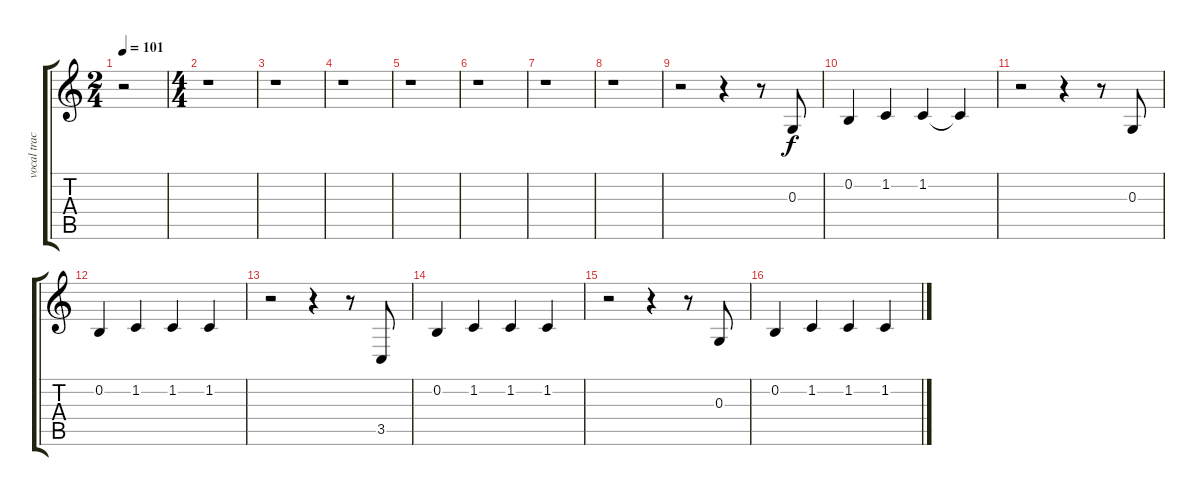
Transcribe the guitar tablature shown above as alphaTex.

\track ("vocal track" "vocal trac") {instrument synthvoice}
\staff {score tabs}
\tuning (E4 B3 G3 D3 A2 E2) {hide}
\ts (2 4)
\tempo 101
\clef g2
\ks c
r.2{dy f instrument synthvoice} |
\ts (4 4)
r.1 |
r.1 |
r.1 |
r.1 |
r.1 |
r.1 |
r.1 |
r.2 r.4 r.8 0.3.8 |
0.2.4 1.2.4 1.2.4 1.2{t}.4 |
r.2 r.4 r.8 0.3.8 |
0.2.4 1.2.4 1.2.4 1.2.4 |
r.2 r.4 r.8 3.5.8 |
0.2.4 1.2.4 1.2.4 1.2.4 |
r.2 r.4 r.8 0.3.8 |
0.2.4 1.2.4 1.2.4 1.2.4
